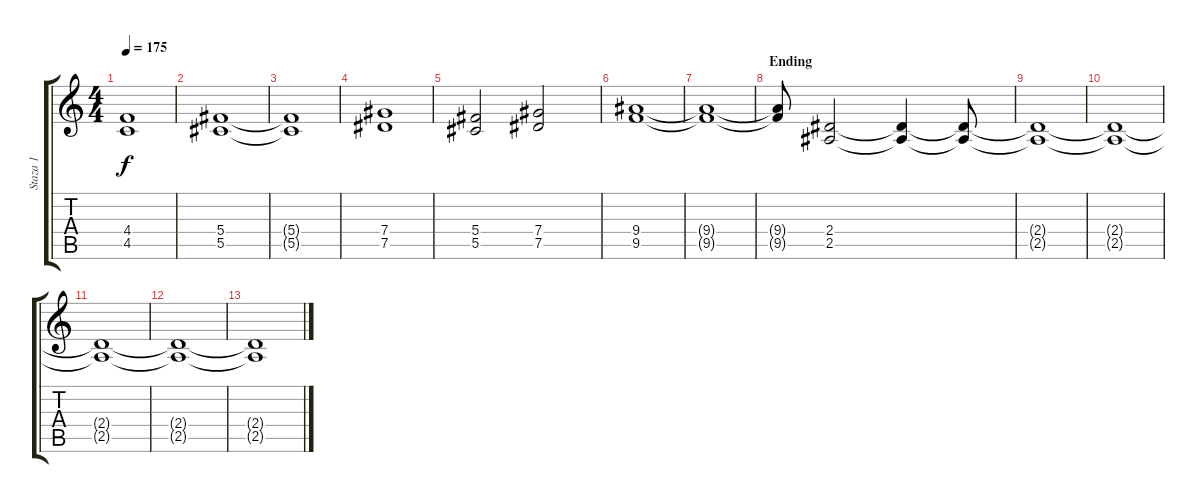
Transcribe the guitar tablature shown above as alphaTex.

\track ("Staza 1" "Staza 1") {instrument distortionguitar}
\staff {score tabs}
\tuning (Eb4 Bb3 Gb3 Db3 Ab2 Eb2) {hide}
\ts (4 4)
\tempo 175
\clef g2
\ks c
(4.4{t} 4.5{t}).1{dy f} |
(5.4 5.5).1 |
(5.4{t} 5.5{t}).1 |
(7.4 7.5).1 |
(5.4 5.5).2 (7.4 7.5).2 |
(9.4 9.5).1 |
(9.4{t} 9.5{t}).1 |
\section ("" "Ending")
(9.4{t} 9.5{t}).8 (2.4 2.5).2 (2.4{t} 2.5{t}).4 (2.4{t} 2.5{t}).8 |
(2.4{t} 2.5{t}).1 |
(2.4{t} 2.5{t}).1{volume 10} |
(2.4{t} 2.5{t}).1{volume 7} |
(2.4{t} 2.5{t}).1 |
(2.4{t} 2.5{t}).1
